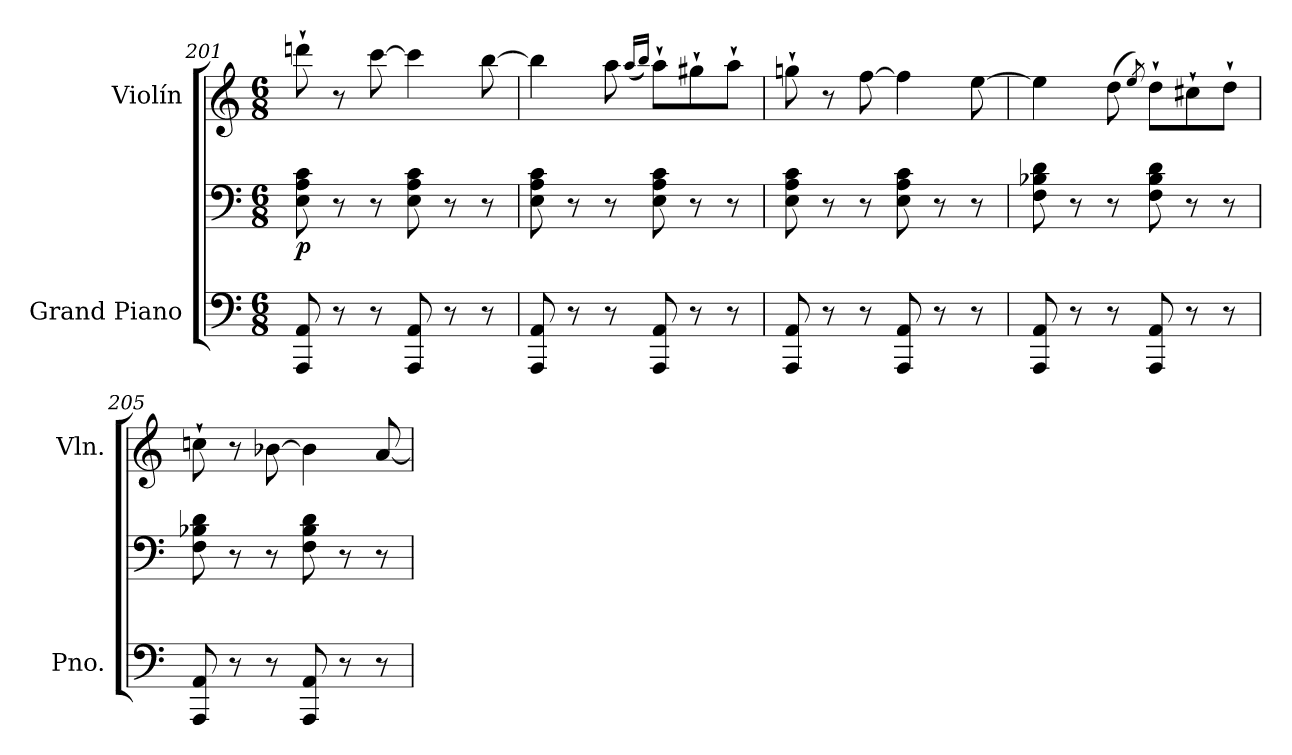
**kern	**kern	**dynam	**kern
*part2	*part2	*part2	*part1
*staff3	*staff2	*staff2/3	*staff1
*I"Grand Piano	*	*	*I"Violín
*I'Pno.	*	*	*I'Vln.
*clefF4	*clefF4	*	*clefG2
*k[]	*k[]	*	*k[]
*M6/8	*M6/8	*	*M6/8
=201	=201	=201	=201
!	!	!LO:DY:b	!
8AAA/ 8AA/	8E\ 8A\ 8c\	p	8dddn`\
8r	8r	.	8r
8r	8r	.	[8ccc\
8AAA/ 8AA/	8E\ 8A\ 8c\	.	4ccc\]
8r	8r	.	.
8r	8r	.	[8bb\
=202	=202	=202	=202
8AAA/ 8AA/	8E\ 8A\ 8c\	.	4bb\]
8r	8r	.	.
8r	8r	.	8aa\
.	.	.	(16qaa/LL
.	.	.	16qbb/JJ)
8AAA/ 8AA/	8E\ 8A\ 8c\	.	8aa`\L
8r	8r	.	8gg#X`\
8r	8r	.	8aa`\J
!!LO:PB:g=z
=203	=203	=203	=203
8AAA/ 8AA/	8E\ 8A\ 8c\	.	8ggn`\
8r	8r	.	8r
8r	8r	.	[8ff\
8AAA/ 8AA/	8E\ 8A\ 8c\	.	4ff\]
8r	8r	.	.
8r	8r	.	[8ee\
=204	=204	=204	=204
8AAA/ 8AA/	8F\ 8B-X\ 8d\	.	4ee\]
8r	8r	.	.
8r	8r	.	(8dd\
.	.	.	8qee/)
8AAA/ 8AA/	8F\ 8B-\ 8d\	.	8dd`\L
8r	8r	.	8cc#X`\
8r	8r	.	8dd`\J
=205	=205	=205	=205
8AAA/ 8AA/	8F\ 8B-X\ 8d\	.	8ccn`\
8r	8r	.	8r
8r	8r	.	[8b-X\
8AAA/ 8AA/	8F\ 8B-\ 8d\	.	4b-\]
8r	8r	.	.
8r	8r	.	[8a/
=	=	=	=
*-	*-	*-	*-
